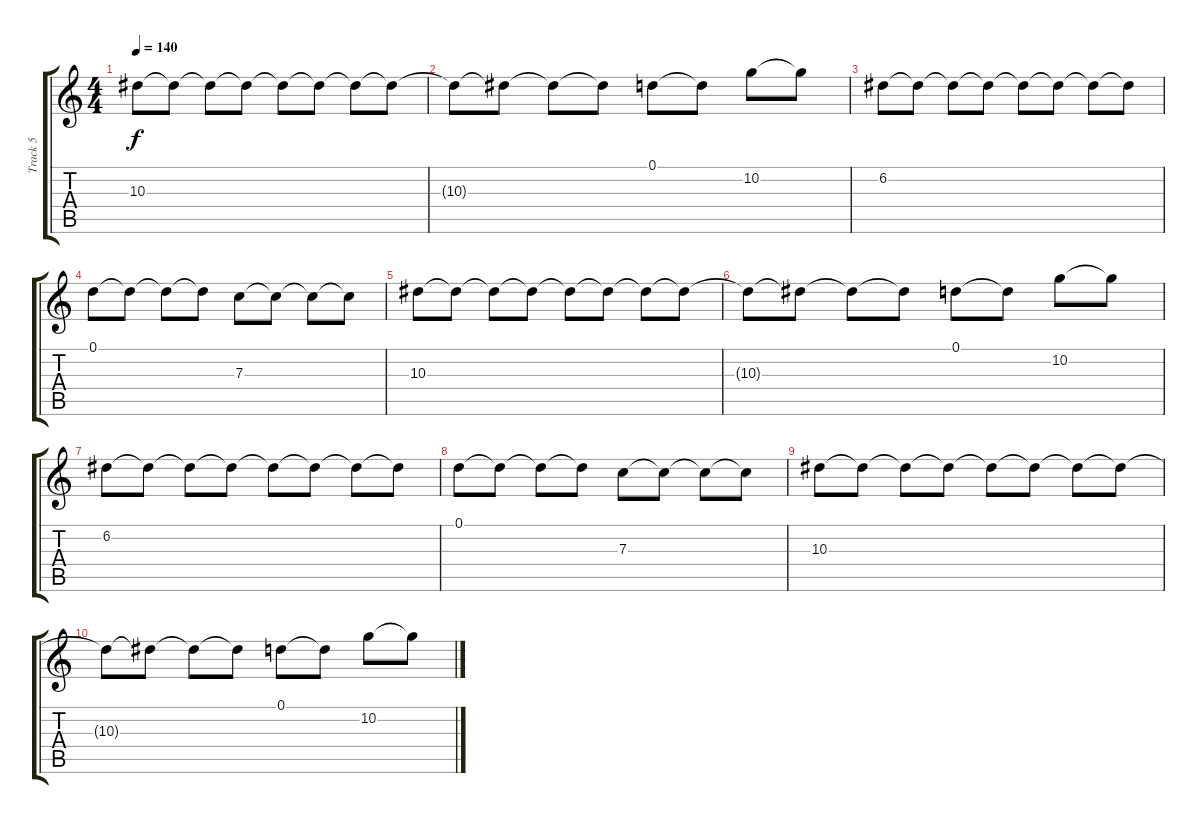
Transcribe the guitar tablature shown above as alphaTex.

\track ("Track 5" "Track 5") {instrument distortionguitar}
\staff {score tabs}
\tuning (D4 A3 F3 C3 G2 C2) {hide}
\ts (4 4)
\tempo 140
\clef g2
\ks c
10.3.8{dy f} 10.3{t}.8 10.3{t}.8 10.3{t}.8 10.3{t}.8 10.3{t}.8 10.3{t}.8 10.3{t}.8 |
10.3{t}.8 10.3{t}.8 10.3{t}.8 10.3{t}.8 0.1.8 0.1{t}.8 10.2.8 10.2{t}.8 |
6.2.8 6.2{t}.8 6.2{t}.8 6.2{t}.8 6.2{t}.8 6.2{t}.8 6.2{t}.8 6.2{t}.8 |
0.1.8 0.1{t}.8 0.1{t}.8 0.1{t}.8 7.3.8 7.3{t}.8 7.3{t}.8 7.3{t}.8 |
10.3.8 10.3{t}.8 10.3{t}.8 10.3{t}.8 10.3{t}.8 10.3{t}.8 10.3{t}.8 10.3{t}.8 |
10.3{t}.8 10.3{t}.8 10.3{t}.8 10.3{t}.8 0.1.8 0.1{t}.8 10.2.8 10.2{t}.8 |
6.2.8 6.2{t}.8 6.2{t}.8 6.2{t}.8 6.2{t}.8 6.2{t}.8 6.2{t}.8 6.2{t}.8 |
0.1.8 0.1{t}.8 0.1{t}.8 0.1{t}.8 7.3.8 7.3{t}.8 7.3{t}.8 7.3{t}.8 |
10.3.8 10.3{t}.8 10.3{t}.8 10.3{t}.8 10.3{t}.8 10.3{t}.8 10.3{t}.8 10.3{t}.8 |
10.3{t}.8 10.3{t}.8 10.3{t}.8 10.3{t}.8 0.1.8 0.1{t}.8 10.2.8 10.2{t}.8
